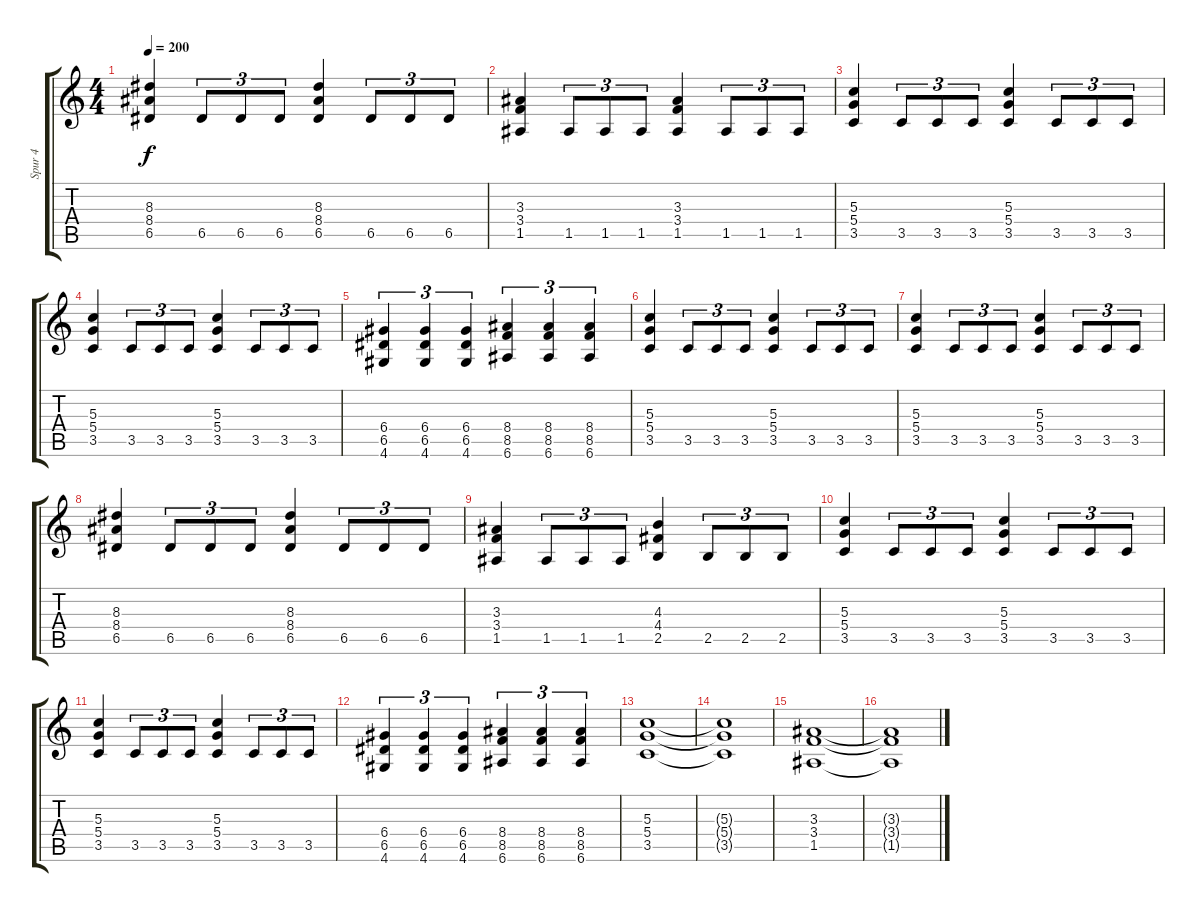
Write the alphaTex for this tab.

\track ("Spur 4" "Spur 4") {instrument overdrivenguitar}
\staff {score tabs}
\tuning (E4 B3 G3 D3 A2 E2) {hide}
\ts (4 4)
\tempo 200
\clef g2
\ks c
(8.3 8.4 6.5).4{dy f} 6.5.8{tu (3 2)} 6.5.8{tu (3 2)} 6.5.8{tu (3 2)} (8.3 8.4 6.5).4 6.5.8{tu (3 2)} 6.5.8{tu (3 2)} 6.5.8{tu (3 2)} |
(3.3 3.4 1.5).4 1.5.8{tu (3 2)} 1.5.8{tu (3 2)} 1.5.8{tu (3 2)} (3.3 3.4 1.5).4 1.5.8{tu (3 2)} 1.5.8{tu (3 2)} 1.5.8{tu (3 2)} |
(5.3 5.4 3.5).4 3.5.8{tu (3 2)} 3.5.8{tu (3 2)} 3.5.8{tu (3 2)} (5.3 5.4 3.5).4 3.5.8{tu (3 2)} 3.5.8{tu (3 2)} 3.5.8{tu (3 2)} |
(5.3 5.4 3.5).4 3.5.8{tu (3 2)} 3.5.8{tu (3 2)} 3.5.8{tu (3 2)} (5.3 5.4 3.5).4 3.5.8{tu (3 2)} 3.5.8{tu (3 2)} 3.5.8{tu (3 2)} |
(6.4 6.5 4.6).4{tu (3 2)} (6.4 6.5 4.6).4{tu (3 2)} (6.4 6.5 4.6).4{tu (3 2)} (8.4 8.5 6.6).4{tu (3 2)} (8.4 8.5 6.6).4{tu (3 2)} (8.4 8.5 6.6).4{tu (3 2)} |
(5.3 5.4 3.5).4 3.5.8{tu (3 2)} 3.5.8{tu (3 2)} 3.5.8{tu (3 2)} (5.3 5.4 3.5).4 3.5.8{tu (3 2)} 3.5.8{tu (3 2)} 3.5.8{tu (3 2)} |
(5.3 5.4 3.5).4 3.5.8{tu (3 2)} 3.5.8{tu (3 2)} 3.5.8{tu (3 2)} (5.3 5.4 3.5).4 3.5.8{tu (3 2)} 3.5.8{tu (3 2)} 3.5.8{tu (3 2)} |
(8.3 8.4 6.5).4 6.5.8{tu (3 2)} 6.5.8{tu (3 2)} 6.5.8{tu (3 2)} (8.3 8.4 6.5).4 6.5.8{tu (3 2)} 6.5.8{tu (3 2)} 6.5.8{tu (3 2)} |
(3.3 3.4 1.5).4 1.5.8{tu (3 2)} 1.5.8{tu (3 2)} 1.5.8{tu (3 2)} (4.3 4.4 2.5).4 2.5.8{tu (3 2)} 2.5.8{tu (3 2)} 2.5.8{tu (3 2)} |
(5.3 5.4 3.5).4 3.5.8{tu (3 2)} 3.5.8{tu (3 2)} 3.5.8{tu (3 2)} (5.3 5.4 3.5).4 3.5.8{tu (3 2)} 3.5.8{tu (3 2)} 3.5.8{tu (3 2)} |
(5.3 5.4 3.5).4 3.5.8{tu (3 2)} 3.5.8{tu (3 2)} 3.5.8{tu (3 2)} (5.3 5.4 3.5).4 3.5.8{tu (3 2)} 3.5.8{tu (3 2)} 3.5.8{tu (3 2)} |
(6.4 6.5 4.6).4{tu (3 2)} (6.4 6.5 4.6).4{tu (3 2)} (6.4 6.5 4.6).4{tu (3 2)} (8.4 8.5 6.6).4{tu (3 2)} (8.4 8.5 6.6).4{tu (3 2)} (8.4 8.5 6.6).4{tu (3 2)} |
(5.3 5.4 3.5).1 |
(5.3{t} 5.4{t} 3.5{t}).1 |
(3.3 3.4 1.5).1 |
(3.3{t} 3.4{t} 1.5{t}).1
